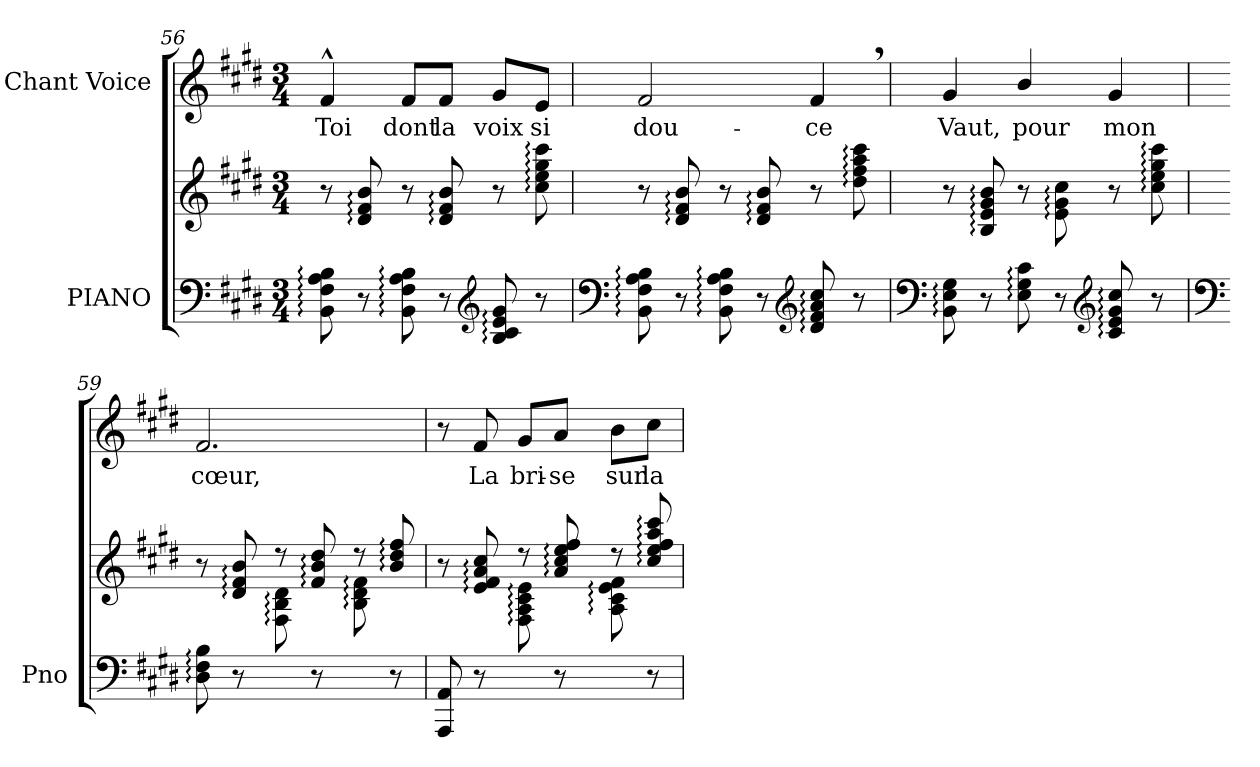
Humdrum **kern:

**kern	**kern	**kern	**text
*part2	*part2	*part1	*part1
*staff3	*staff2	*staff1	*staff1
*I"PIANO	*	*I"Chant Voice	*
*I'Pno	*	*	*
*clefF4	*clefG2	*clefG2	*
*k[f#c#g#d#]	*k[f#c#g#d#]	*k[f#c#g#d#]	*
*M3/4	*M3/4	*M3/4	*
=56	=56	=56	=56
!	!	!	!LO:LY:b
8BB\: 8F#\: 8A\: 8B\:	8r	4f#^^/	Toi
8r	8d#/: 8f#/: 8b/:	.	.
!	!	!	!LO:LY:b
8BB\: 8F#\: 8A\: 8B\:	8r	8f#/L	dont
!	!	!	!LO:LY:b
8r	8d#/: 8f#/: 8b/:	8f#/J	la
*clefG2	*	*	*
!	!	!	!LO:LY:b
8B/: 8c#/: 8e/: 8g#/:	8r	8g#/L	voix
!	!	!	!LO:LY:b
8r	8cc#\: 8ee\: 8gg#\: 8ccc#\:	8e/J	si
=57	=57	=57	=57
*clefF4	*	*	*
!	!	!	!LO:LY:b
8BB\: 8F#\: 8A\: 8B\:	8r	2f#/	dou-
8r	8d#/: 8f#/: 8b/:	.	.
8BB\: 8F#\: 8A\: 8B\:	8r	.	.
8r	8d#/: 8f#/: 8b/:	.	.
*clefG2	*	*	*
!	!	!	!LO:LY:b
8d#/: 8f#/: 8a/: 8cc#/:	8r	4f#,/	-ce
8r	8dd#\: 8ff#\: 8aa\: 8ccc#\:	.	.
=58	=58	=58	=58
*clefF4	*	*	*
!	!	!	!LO:LY:b
8BB\: 8E\: 8G#\:	8r	4g#/	Vaut,
8r	8B/: 8e/: 8g#/: 8b/:	.	.
!	!	!	!LO:LY:b
8E\: 8G#\: 8c#\:	8r	4b/	pour
8r	8e\: 8g#\: 8cc#\:	.	.
*clefG2	*	*	*
!	!	!	!LO:LY:b
8c#/: 8e/: 8g#/: 8cc#/:	8r	4g#/	mon
8r	8cc#\: 8ee\: 8gg#\: 8ccc#\:	.	.
!!LO:LB:g=z
=59	=59	=59	=59
*clefF4	*	*	*
*	*^	*	*
!	!	!	!	!LO:LY:b
8D#\: 8F#\: 8B\:	8r	4ryy	2.f#/	cœur,
8r	8d#/: 8f#/: 8b/:	.	.	.
8ryy	8rdd	8F#\: 8B\: 8d#\:	.	.
8r	8f#/: 8b/: 8dd#/:	8ryy	.	.
8ryy	8rdd	8B\: 8d#\: 8f#\:	.	.
8r	8b/: 8dd#/: 8ff#/:	8ryy	.	.
=60	=60	=60	=60	=60
8AAA/ 8AA/	8r	4ryy	8r	.
!	!	!	!	!LO:LY:b
8r	8e/: 8f#/: 8a/: 8cc#/:	.	8f#/	La
!	!	!	!	!LO:LY:b
8ryy	8rdd	8F#\: 8A\: 8c#\: 8e\:	8g#/L	bri-
!	!	!	!	!LO:LY:b
8r	8a/: 8cc#/: 8ee/: 8ff#/:	8ryy	8a/J	-se
!	!	!	!	!LO:LY:b
8ryy	8rdd	8A\: 8c#\: 8e\: 8f#\:	8b\L	sur
!	!	!	!	!LO:LY:b
8r	8cc#/: 8ee/: 8ff#/: 8aa/: 8ccc#/:	8ryy	8cc#\J	la
*	*v	*v	*	*
=	=	=	=
*-	*-	*-	*-
